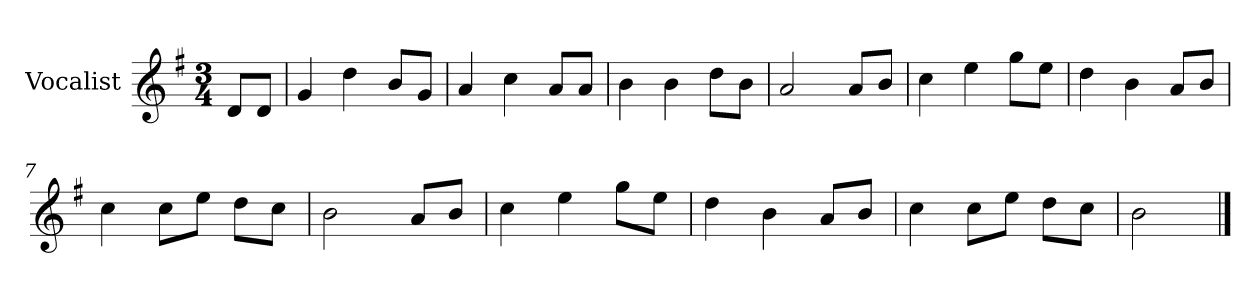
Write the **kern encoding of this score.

**kern
*part1
*staff1
*I"Vocalist
*k[f#]
*G:
*M3/4
=
8dL
8dJ
=1
4g
4dd
8bL
8gJ
=2
4a
4cc
8aL
8aJ
=3
4b
4b
8ddL
8bJ
=4
2a
8aL
8bJ
=5
4cc
4ee
8ggL
8eeJ
=6
4dd
4b
8aL
8bJ
=7
4cc
8ccL
8eeJ
8ddL
8ccJ
=8
2b
8aL
8bJ
=9
4cc
4ee
8ggL
8eeJ
=10
4dd
4b
8aL
8bJ
=11
4cc
8ccL
8eeJ
8ddL
8ccJ
=12
2b
==
*-
